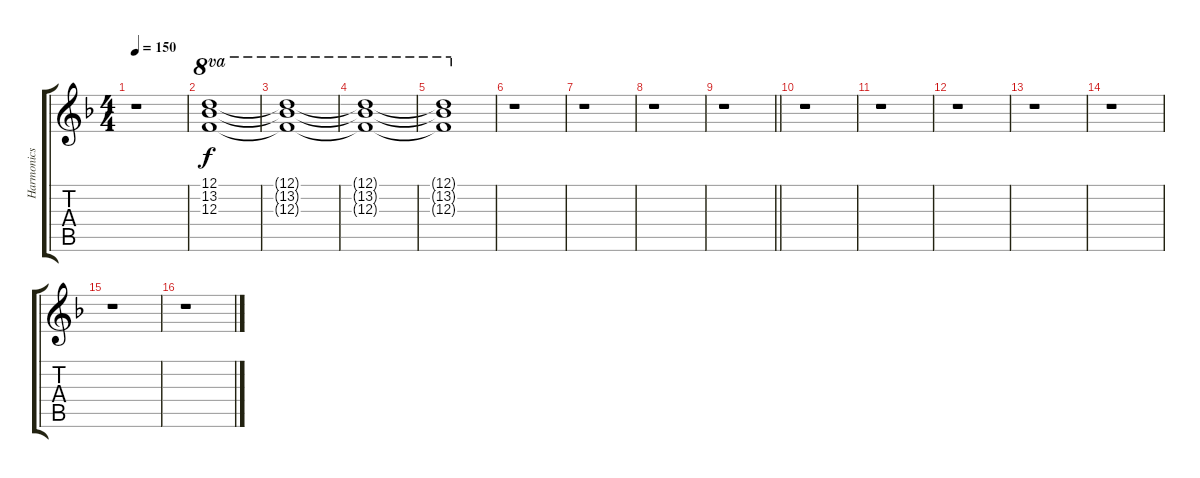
\track ("Harmonics" "Harmonics") {instrument guitarharmonics}
\staff {score tabs}
\tuning (D4 A3 F3 C3 G2 C2) {hide}
\ts (4 4)
\tempo 150
\clef g2
\ks f
r.1{dy f} |
(12.1 13.2 12.3).1{ot 8va} |
(12.1{t} 13.2{t} 12.3{t}).1{ot 8va} |
(12.1{t} 13.2{t} 12.3{t}).1{ot 8va} |
(12.1{t} 13.2{t} 12.3{t}).1{ot 8va} |
r.1 |
r.1 |
r.1 |
\barLineRight lightlight
r.1 |
r.1 |
r.1 |
r.1 |
r.1 |
r.1 |
r.1 |
r.1
